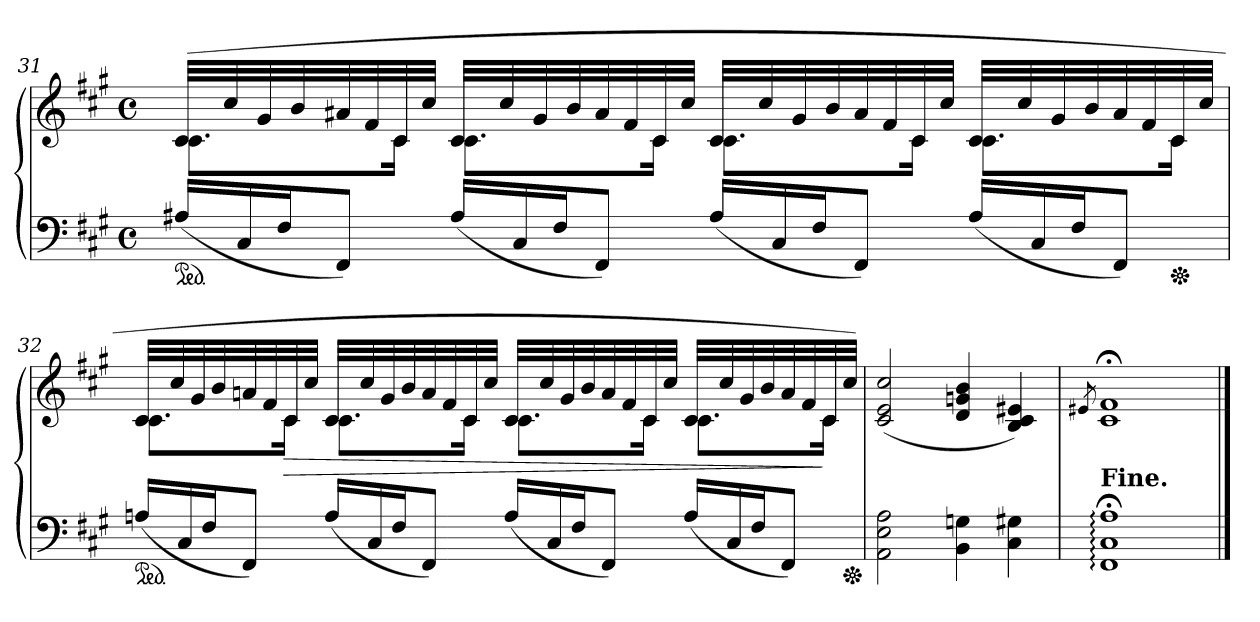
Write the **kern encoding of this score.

**kern	**kern	**dynam
*part1	*part1	*part1
*staff2	*staff1	*staff1/2
*clefF4	*clefG2	*
*k[f#c#g#]	*k[f#c#g#]	*
*f#:	*f#:	*
*M4/4	*M4/4	*
*met(c)	*met(c)	*
*Xtuplet	*	*
=31	=31	=31
*	*^	*
*ped	*	*	*
(>24A#XLL	(>32c#LLL	8.c#L	.
.	32cc#!	.	.
24C#	.	.	.
.	32g#!	.	.
24F#J	.	.	.
.	32b!	.	.
8FF#J)	32a#X!	.	.
.	32f#!	.	.
.	32c#	16c#Jk	.
.	32cc#!JJJ	.	.
(>24A#LL	32c#LLL	8.c#L	.
.	32cc#!	.	.
24C#	.	.	.
.	32g#!	.	.
24F#J	.	.	.
.	32b!	.	.
8FF#J)	32a#!	.	.
.	32f#!	.	.
.	32c#	16c#Jk	.
.	32cc#!JJJ	.	.
(>24A#LL	32c#LLL	8.c#L	.
.	32cc#!	.	.
24C#	.	.	.
.	32g#!	.	.
24F#J	.	.	.
.	32b!	.	.
8FF#J)	32a#!	.	.
.	32f#!	.	.
.	32c#	16c#Jk	.
.	32cc#!JJJ	.	.
(>24A#LL	32c#LLL	8.c#L	.
.	32cc#!	.	.
24C#	.	.	.
.	32g#!	.	.
24F#J	.	.	.
.	32b!	.	.
8FF#J)	32a#!	.	.
.	32f#!	.	.
*Xped	*	*	*
.	32c#	16c#Jk	.
.	32cc#!JJJ	.	.
=32	=32	=32	=32
*ped	*	*	*
(>24AnLL	32c#LLL	8.c#L	.
.	32cc#!	.	.
24C#	.	.	.
.	32g#!	.	.
24F#J	.	.	.
.	32b!	.	.
8FF#J)	32an!	.	.
.	32f#!	.	.
.	32c#	16c#Jk	>
.	32cc#!JJJ	.	.
(>24ALL	32c#LLL	8.c#L	.
.	32cc#!	.	.
24C#	.	.	.
.	32g#!	.	.
24F#J	.	.	.
.	32b!	.	.
8FF#J)	32a!	.	.
.	32f#!	.	.
.	32c#	16c#Jk	.
.	32cc#!JJJ	.	.
(>24ALL	32c#LLL	8.c#L	.
.	32cc#!	.	.
24C#	.	.	.
.	32g#!	.	.
24F#J	.	.	.
.	32b!	.	.
8FF#J)	32a!	.	.
.	32f#!	.	.
.	32c#	16c#Jk	.
.	32cc#!JJJ	.	.
(>24ALL	32c#LLL	8.c#L	.
.	32cc#!	.	.
24C#	.	.	.
.	32g#!	.	.
24F#J	.	.	.
.	32b!	.	.
8FF#J)	32a!	.	.
.	32f#!	.	.
.	32c#	16c#Jk	]
*Xped	*	*	*
.	32cc#!JJJ)	.	.
*	*v	*v	*
=33	=33	=33
2AA 2E 2A	(>2c# 2e 2cc#	.
4BB 4Gn	4d 4gn 4b	.
4C# 4G#X	4B 4c# 4e#X)	.
=34	=34	=34
.	8qe#X:/	.
!LO:TX:a:B:t=Fine.	!	!
1FF#;: 1C#;: 1A;:	1c#;< 1f#;<	.
==	==	==
*-	*-	*-
